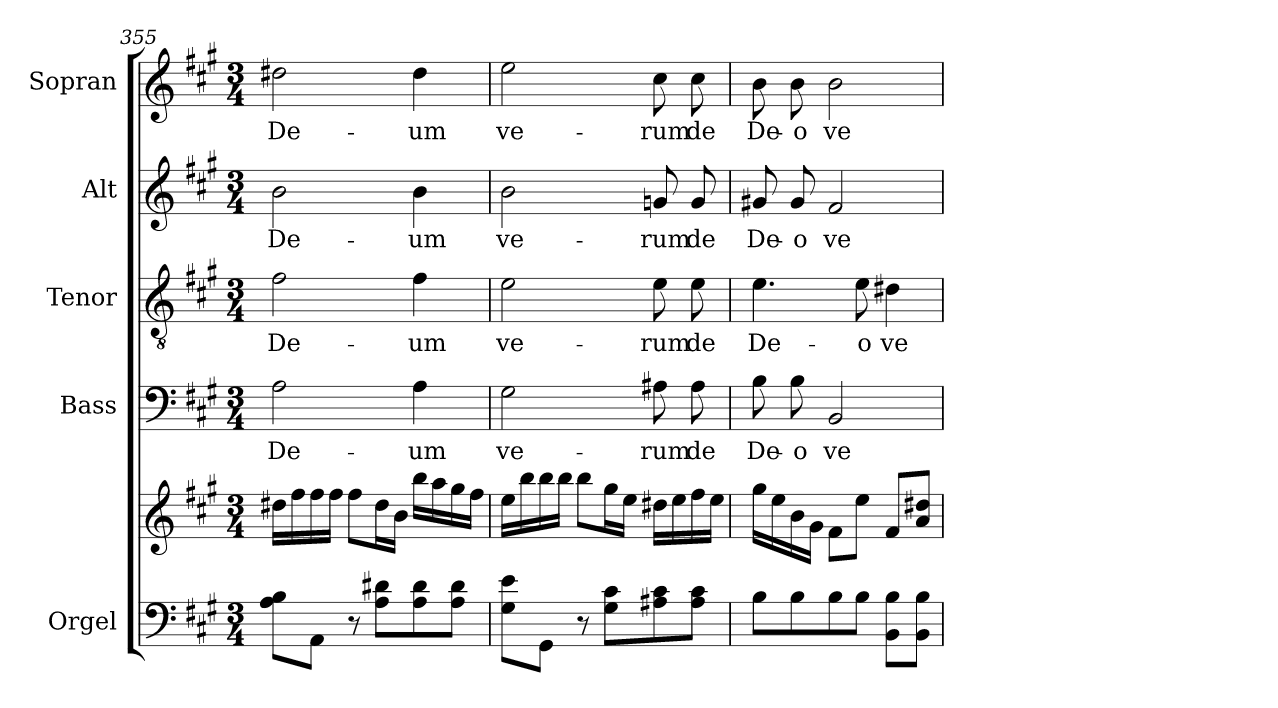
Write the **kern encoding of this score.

**kern	**kern	**kern	**text	**kern	**text	**kern	**text	**kern	**text
*part5	*part5	*part4	*part4	*part3	*part3	*part2	*part2	*part1	*part1
*staff6	*staff5	*staff4	*staff4	*staff3	*staff3	*staff2	*staff2	*staff1	*staff1
*I"Orgel	*	*I"Bass	*	*I"Tenor	*	*I"Alt	*	*I"Sopran	*
*I'Org.	*	*I'B.	*	*I'T.	*	*I'A.	*	*I'S.	*
*clefF4	*clefG2	*clefF4	*	*clefGv2	*	*clefG2	*	*clefG2	*
*k[f#c#g#]	*k[f#c#g#]	*k[f#c#g#]	*	*k[f#c#g#]	*	*k[f#c#g#]	*	*k[f#c#g#]	*
*A:	*A:	*A:	*	*A:	*	*A:	*	*A:	*
*M3/4	*M3/4	*M3/4	*	*M3/4	*	*M3/4	*	*M3/4	*
=355	=355	=355	=355	=355	=355	=355	=355	=355	=355
!	!	!	!LO:LY:b	!	!LO:LY:b	!	!LO:LY:b	!	!LO:LY:b
8A\ 8B\L	16dd#X\LL	2A\	De-	2f#\	De-	2b\	De-	2dd#X\	De-
.	16ff#\	.	.	.	.	.	.	.	.
8AA\J	16ff#\	.	.	.	.	.	.	.	.
.	16ff#\JJ	.	.	.	.	.	.	.	.
8r	8ff#\L	.	.	.	.	.	.	.	.
8A\ 8d#X\L	16dd#\L	.	.	.	.	.	.	.	.
.	16b\JJ	.	.	.	.	.	.	.	.
!	!	!	!LO:LY:b	!	!LO:LY:b	!	!LO:LY:b	!	!LO:LY:b
8A\ 8d#\	16bb\LL	4A\	-um	4f#\	-um	4b\	-um	4dd#\	-um
.	16aa\	.	.	.	.	.	.	.	.
8A\ 8d#\J	16gg#\	.	.	.	.	.	.	.	.
.	16ff#\JJ	.	.	.	.	.	.	.	.
=356	=356	=356	=356	=356	=356	=356	=356	=356	=356
!	!	!	!LO:LY:b	!	!LO:LY:b	!	!LO:LY:b	!	!LO:LY:b
8G#\ 8e\L	16ee\LL	2G#\	ve-	2e\	ve-	2b\	ve-	2ee\	ve-
.	16bb\	.	.	.	.	.	.	.	.
8GG#\J	16bb\	.	.	.	.	.	.	.	.
.	16bb\JJ	.	.	.	.	.	.	.	.
8r	8bb\L	.	.	.	.	.	.	.	.
8G#\ 8c#\L	16gg#\L	.	.	.	.	.	.	.	.
.	16ee\JJ	.	.	.	.	.	.	.	.
!	!	!	!LO:LY:b	!	!LO:LY:b	!	!LO:LY:b	!	!LO:LY:b
8A#X\ 8c#\	16dd#X\LL	8A#X\	-rum	8e\	-rum	8gn/	-rum	8cc#\	-rum
.	16ee\	.	.	.	.	.	.	.	.
!	!	!	!LO:LY:b	!	!LO:LY:b	!	!LO:LY:b	!	!LO:LY:b
8A#\ 8c#\J	16ff#\	8A#\	de	8e\	de	8g/	de	8cc#\	de
.	16ee\JJ	.	.	.	.	.	.	.	.
=357	=357	=357	=357	=357	=357	=357	=357	=357	=357
!	!	!	!LO:LY:b	!	!LO:LY:b	!	!LO:LY:b	!	!LO:LY:b
8B\L	16gg#\LL	8B\	De-	4.e\	De-	8g#X/	De-	8b\	De-
.	16ee\	.	.	.	.	.	.	.	.
!	!	!	!LO:LY:b	!	!	!	!LO:LY:b	!	!LO:LY:b
8B\	16b\	8B\	-o	.	.	8g#/	-o	8b\	-o
.	16g#\JJ	.	.	.	.	.	.	.	.
!	!	!	!LO:LY:b	!	!	!	!LO:LY:b	!	!LO:LY:b
8B\	8f#\L	2BB/	ve-	.	.	2f#/	ve-	2b\	ve-
!	!	!	!	!	!LO:LY:b	!	!	!	!
8B\J	8ee\J	.	.	8e\	-o	.	.	.	.
!	!	!	!	!	!LO:LY:b	!	!	!	!
8BB\ 8B\L	8f#/L	.	.	4d#X\	ve-	.	.	.	.
8BB\ 8B\J	8a/ 8dd#X/J	.	.	.	.	.	.	.	.
=	=	=	=	=	=	=	=	=	=
*-	*-	*-	*-	*-	*-	*-	*-	*-	*-
